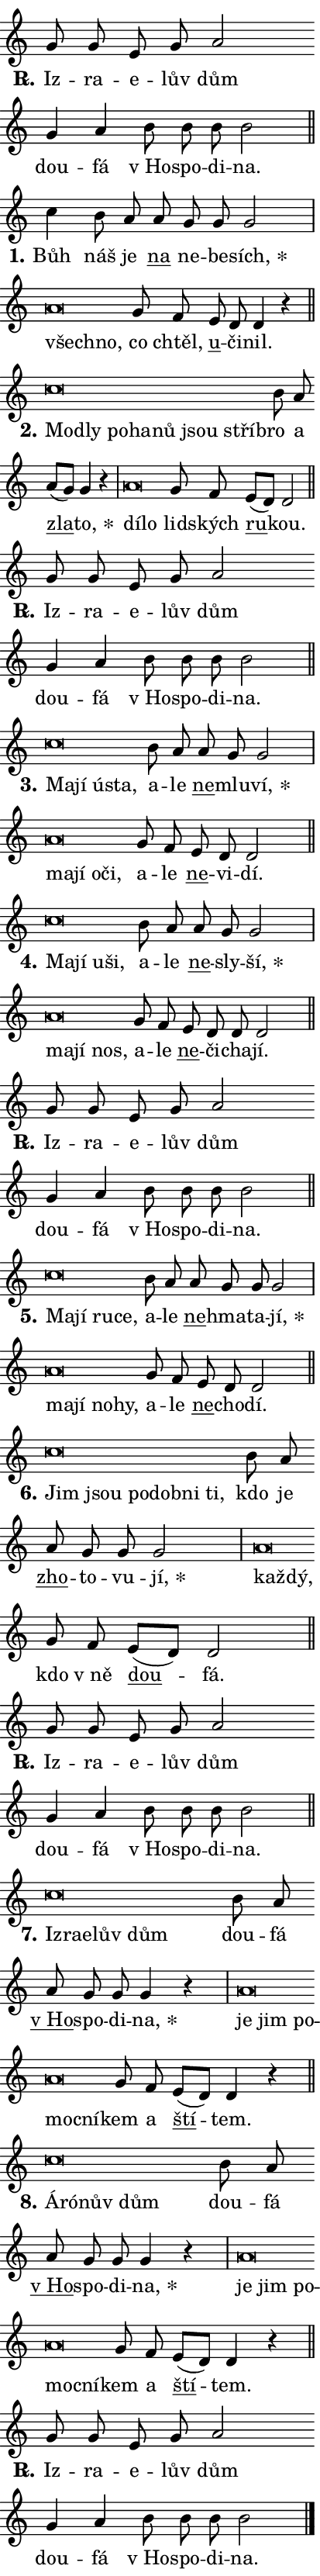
\version "2.24.0"
\header { tagline = "" }
\paper {
  indent = 0\cm
  top-margin = 0\cm
  right-margin = 0.13\cm % to fit lyric hyphens
  bottom-margin = 0\cm
  left-margin = 0\cm
  paper-width = 7\cm
  page-breaking = #ly:one-page-breaking
  system-system-spacing.basic-distance = #11
  score-system-spacing.basic-distance = #11
  ragged-last = ##f
}


%% Author: Thomas Morley
%% https://lists.gnu.org/archive/html/lilypond-user/2020-05/msg00002.html
#(define (line-position grob)
"Returns position of @var[grob} in current system:
   @code{'start}, if at first time-step
   @code{'end}, if at last time-step
   @code{'middle} otherwise
"
  (let* ((col (ly:item-get-column grob))
         (ln (ly:grob-object col 'left-neighbor))
         (rn (ly:grob-object col 'right-neighbor))
         (col-to-check-left (if (ly:grob? ln) ln col))
         (col-to-check-right (if (ly:grob? rn) rn col))
         (break-dir-left
           (and
             (ly:grob-property col-to-check-left 'non-musical #f)
             (ly:item-break-dir col-to-check-left)))
         (break-dir-right
           (and
             (ly:grob-property col-to-check-right 'non-musical #f)
             (ly:item-break-dir col-to-check-right))))
        (cond ((eqv? 1 break-dir-left) 'start)
              ((eqv? -1 break-dir-right) 'end)
              (else 'middle))))

#(define (tranparent-at-line-position vctor)
  (lambda (grob)
  "Relying on @code{line-position} select the relevant enry from @var{vctor}.
Used to determine transparency,"
    (case (line-position grob)
      ((end) (not (vector-ref vctor 0)))
      ((middle) (not (vector-ref vctor 1)))
      ((start) (not (vector-ref vctor 2))))))

noteHeadBreakVisibility =
#(define-music-function (break-visibility)(vector?)
"Makes @code{NoteHead}s transparent relying on @var{break-visibility}"
#{
  \override NoteHead.transparent =
    #(tranparent-at-line-position break-visibility)
#})

#(define delete-ledgers-for-transparent-note-heads
  (lambda (grob)
    "Reads whether a @code{NoteHead} is transparent.
If so this @code{NoteHead} is removed from @code{'note-heads} from
@var{grob}, which is supposed to be @code{LedgerLineSpanner}.
As a result ledgers are not printed for this @code{NoteHead}"
    (let* ((nhds-array (ly:grob-object grob 'note-heads))
           (nhds-list
             (if (ly:grob-array? nhds-array)
                 (ly:grob-array->list nhds-array)
                 '()))
           ;; Relies on the transparent-property being done before
           ;; Staff.LedgerLineSpanner.after-line-breaking is executed.
           ;; This is fragile ...
           (to-keep
             (remove
               (lambda (nhd)
                 (ly:grob-property nhd 'transparent #f))
               nhds-list)))
      ;; TODO find a better method to iterate over grob-arrays, similiar
      ;; to filter/remove etc for lists
      ;; For now rebuilt from scratch
      (set! (ly:grob-object grob 'note-heads)  '())
      (for-each
        (lambda (nhd)
          (ly:pointer-group-interface::add-grob grob 'note-heads nhd))
        to-keep))))

squashNotes = {
  \override NoteHead.X-extent = #'(-0.2 . 0.2)
  \override NoteHead.Y-extent = #'(-0.75 . 0)
  \override NoteHead.stencil =
    #(lambda (grob)
       (let ((pos (ly:grob-property grob 'staff-position)))
         (begin
           (if (< pos -7) (display "ERROR: Lower brevis then expected\n") (display ""))
           (if (<= pos -6) ly:text-interface::print ly:note-head::print))))
}
unSquashNotes = {
  \revert NoteHead.X-extent
  \revert NoteHead.Y-extent
  \revert NoteHead.stencil
}

hideNotes = \noteHeadBreakVisibility #begin-of-line-visible
unHideNotes = \noteHeadBreakVisibility #all-visible

% work-around for resetting accidentals
% https://lilypond.org/doc/v2.23/Documentation/notation/displaying-rhythms#unmetered-music
cadenzaMeasure = {
  \cadenzaOff
  \partial 1024 s1024
  \cadenzaOn
}

#(define-markup-command (accent layout props text) (markup?)
  "Underline accented syllable"
  (interpret-markup layout props
    #{\markup \override #'(offset . 4.3) \underline { #text }#}))

responsum = \markup \concat {
  "R" \hspace #-1.05 \path #0.1 #'((moveto 0 0.07) (lineto 0.9 0.8)) \hspace #0.05 "."
}

spaceSize = #0.6828661417322834 % exact space size for TeX Gyre Schola

\layout {
  \context {
    \Staff
    \remove "Time_signature_engraver"
    \override LedgerLineSpanner.after-line-breaking = #delete-ledgers-for-transparent-note-heads
  }
  \context {
    \Lyrics {
      \override LyricSpace.minimum-distance = \spaceSize
      \override LyricText.font-name = #"TeX Gyre Schola"
      \override LyricText.font-size = 1
      \override StanzaNumber.font-name = #"TeX Gyre Schola Bold"
      \override StanzaNumber.font-size = 1
    }
  }
  \context {
    \Score 
    \override NoteHead.text =
      #(lambda (grob) 
        (let ((pos (ly:grob-property grob 'staff-position)))
          #{\markup {
            \combine
              \halign #-0.55 \raise #(if (= pos -6) 0 0.5) \override #'(thickness . 2) \draw-line #'(3.2 . 0)
              \musicglyph "noteheads.sM1"
          }#}))
  }
}

% magnetic-lyrics.ily
%
%   written by
%     Jean Abou Samra <jean@abou-samra.fr>
%     Werner Lemberg <wl@gnu.org>
%
%   adapted by
%     Jiri Hon <jiri.hon@gmail.com>
%
% Version 2022-Apr-15

% https://www.mail-archive.com/lilypond-user@gnu.org/msg149350.html

#(define (Left_hyphen_pointer_engraver context)
   "Collect syllable-hyphen-syllable occurrences in lyrics and store
them in properties.  This engraver only looks to the left.  For
example, if the lyrics input is @code{foo -- bar}, it does the
following.

@itemize @bullet
@item
Set the @code{text} property of the @code{LyricHyphen} grob between
@q{foo} and @q{bar} to @code{foo}.

@item
Set the @code{left-hyphen} property of the @code{LyricText} grob with
text @q{foo} to the @code{LyricHyphen} grob between @q{foo} and
@q{bar}.
@end itemize

Use this auxiliary engraver in combination with the
@code{lyric-@/text::@/apply-@/magnetic-@/offset!} hook."
   (let ((hyphen #f)
         (text #f))
     (make-engraver
      (acknowledgers
       ((lyric-syllable-interface engraver grob source-engraver)
        (set! text grob)))
      (end-acknowledgers
       ((lyric-hyphen-interface engraver grob source-engraver)
        ;(when (not (grob::has-interface grob 'lyric-space-interface))
          (set! hyphen grob)));)
      ((stop-translation-timestep engraver)
       (when (and text hyphen)
         (ly:grob-set-object! text 'left-hyphen hyphen))
       (set! text #f)
       (set! hyphen #f)))))

#(define (lyric-text::apply-magnetic-offset! grob)
   "If the space between two syllables is less than the value in
property @code{LyricText@/.details@/.squash-threshold}, move the right
syllable to the left so that it gets concatenated with the left
syllable.

Use this function as a hook for
@code{LyricText@/.after-@/line-@/breaking} if the
@code{Left_@/hyphen_@/pointer_@/engraver} is active."
   (let ((hyphen (ly:grob-object grob 'left-hyphen #f)))
     (when hyphen
       (let ((left-text (ly:spanner-bound hyphen LEFT)))
         (when (grob::has-interface left-text 'lyric-syllable-interface)
           (let* ((common (ly:grob-common-refpoint grob left-text X))
                  (this-x-ext (ly:grob-extent grob common X))
                  (left-x-ext
                   (begin
                     ;; Trigger magnetism for left-text.
                     (ly:grob-property left-text 'after-line-breaking)
                     (ly:grob-extent left-text common X)))
                  ;; `delta` is the gap width between two syllables.
                  (delta (- (interval-start this-x-ext)
                            (interval-end left-x-ext)))
                  (details (ly:grob-property grob 'details))
                  (threshold (assoc-get 'squash-threshold details 0.2)))
             (when (< delta threshold)
               (let* (;; We have to manipulate the input text so that
                      ;; ligatures crossing syllable boundaries are not
                      ;; disabled.  For languages based on the Latin
                      ;; script this is essentially a beautification.
                      ;; However, for non-Western scripts it can be a
                      ;; necessity.
                      (lt (ly:grob-property left-text 'text))
                      (rt (ly:grob-property grob 'text))
                      (is-space (grob::has-interface hyphen 'lyric-space-interface))
                      (space (if is-space " " ""))
                      (extra-delta (if is-space spaceSize 0))
                      ;; Append new syllable.
                      (ltrt-space (if (and (string? lt) (string? rt))
                                (string-append lt space rt)
                                (make-concat-markup (list lt space rt))))
                      ;; Right-align `ltrt` to the right side.
                      (ltrt-space-markup (grob-interpret-markup
                               grob
                               (make-translate-markup
                                (cons (interval-length this-x-ext) 0)
                                (make-right-align-markup ltrt-space)))))
                 (begin
                   ;; Don't print `left-text`.
                   (ly:grob-set-property! left-text 'stencil #f)
                   ;; Set text and stencil (which holds all collected
                   ;; syllables so far) and shift it to the left.
                   (ly:grob-set-property! grob 'text ltrt-space)
                   (ly:grob-set-property! grob 'stencil ltrt-space-markup)
                   (ly:grob-translate-axis! grob (- (- delta extra-delta)) X))))))))))


#(define (lyric-hyphen::displace-bounds-first grob)
   ;; Make very sure this callback isn't triggered too early.
   (let ((left (ly:spanner-bound grob LEFT))
         (right (ly:spanner-bound grob RIGHT)))
     (ly:grob-property left 'after-line-breaking)
     (ly:grob-property right 'after-line-breaking)
     (ly:lyric-hyphen::print grob)))

squashThreshold = #0.4

\layout {
  \context {
    \Lyrics
    \consists #Left_hyphen_pointer_engraver
    \override LyricText.after-line-breaking =
      #lyric-text::apply-magnetic-offset!
    \override LyricHyphen.stencil = #lyric-hyphen::displace-bounds-first
    \override LyricText.details.squash-threshold = \squashThreshold
    \override LyricHyphen.minimum-distance = 0
    \override LyricHyphen.minimum-length = \squashThreshold
  }
}

squashText = \override LyricText.details.squash-threshold = 9999
unSquashText = \override LyricText.details.squash-threshold = \squashThreshold

leftText = \override LyricText.self-alignment-X = #LEFT
unLeftText = \revert LyricText.self-alignment-X

starOffset = #(lambda (grob) 
                (let ((x_offset (ly:self-alignment-interface::aligned-on-x-parent grob)))
                  (if (= x_offset 0) 0 (+ x_offset 1.2))))

star = #(define-music-function (syllable)(string?)
"Append star separator at the end of a syllable"
#{
  \once \override LyricText.X-offset = #starOffset
  \lyricmode { \markup {
    #syllable
    \override #'((font-name . "TeX Gyre Schola Bold")) \hspace #0.2 \lower #0.65 \larger "*"
  } }
#})

starAccent = #(define-music-function (syllable)(string?)
"Append star separator at the end of a syllable and make accent"
#{
  \once \override LyricText.X-offset = #starOffset
  \lyricmode { \markup {
    \accent #syllable
    \override #'((font-name . "TeX Gyre Schola Bold")) \hspace #0.2 \lower #0.65 \larger "*"
  } }
#})

breath = #(define-music-function (syllable)(string?)
"Append breathing indicator at the end of a syllable"
#{
  \lyricmode { \markup { #syllable "+" } }
#})

optionalBreath = #(define-music-function (syllable)(string?)
"Append optional breathing indicator at the end of a syllable"
#{
  \lyricmode { \markup { #syllable "(+)" } }
#})


\score {
    <<
        \new Voice = "melody" { \cadenzaOn \key c \major \relative { g'8 g e g a2 \bar "" g4 a \bar "" b8 b b b2 \cadenzaMeasure \bar "||" \break } }
        \new Lyrics \lyricsto "melody" { \lyricmode { \set stanza = \responsum
Iz -- ra -- e -- lův dům dou -- fá "v Ho" -- spo -- di -- na. } }
    >>
    \layout {}
}

\score {
    <<
        \new Voice = "melody" { \cadenzaOn \key c \major \relative { c''4 b8 a \bar "" a g g g2 \cadenzaMeasure \bar "|" \squashNotes a\breve*1/16 \hideNotes \breve*1/16 \bar "" \unHideNotes \unSquashNotes g8 f \bar "" e d d4 r \cadenzaMeasure \bar "||" \break } }
        \new Lyrics \lyricsto "melody" { \lyricmode { \set stanza = "1."
Bůh náš je \markup \accent na ne -- be -- \star sích, \leftText všech -- \squashText no, \unLeftText \unSquashText co chtěl, \markup \accent u -- či -- nil. } }
    >>
    \layout {}
}

\score {
    <<
        \new Voice = "melody" { \cadenzaOn \key c \major \relative { \squashNotes c''\breve*1/16 \hideNotes \breve*1/16 \bar "" \breve*1/16 \bar "" \breve*1/16 \bar "" \breve*1/16 \bar "" \breve*1/16 \breve*1/16 \bar "" \unHideNotes \unSquashNotes b8 a \bar "" a[( g)] g4 r \cadenzaMeasure \bar "|" \squashNotes a\breve*1/16 \hideNotes \breve*1/16 \bar "" \unHideNotes \unSquashNotes g8 f \bar "" e[( d)] d2 \cadenzaMeasure \bar "||" \break } }
        \new Lyrics \lyricsto "melody" { \lyricmode { \set stanza = "2."
\leftText Mo -- \squashText dly po -- ha -- nů jsou stříb -- \unLeftText \unSquashText ro a \markup \accent zla -- \star to, \leftText dí -- \squashText lo \unLeftText \unSquashText lid -- ských \markup \accent ru -- kou. } }
    >>
    \layout {}
}

\score {
    <<
        \new Voice = "melody" { \cadenzaOn \key c \major \relative { g'8 g e g a2 \bar "" g4 a \bar "" b8 b b b2 \cadenzaMeasure \bar "||" \break } }
        \new Lyrics \lyricsto "melody" { \lyricmode { \set stanza = \responsum
Iz -- ra -- e -- lův dům dou -- fá "v Ho" -- spo -- di -- na. } }
    >>
    \layout {}
}

\score {
    <<
        \new Voice = "melody" { \cadenzaOn \key c \major \relative { \squashNotes c''\breve*1/16 \hideNotes \breve*1/16 \bar "" \breve*1/16 \breve*1/16 \bar "" \unHideNotes \unSquashNotes b8 a \bar "" a g g2 \cadenzaMeasure \bar "|" \squashNotes a\breve*1/16 \hideNotes \breve*1/16 \bar "" \breve*1/16 \breve*1/16 \bar "" \unHideNotes \unSquashNotes g8 f \bar "" e d d2 \cadenzaMeasure \bar "||" \break } }
        \new Lyrics \lyricsto "melody" { \lyricmode { \set stanza = "3."
\leftText Ma -- \squashText jí ú -- sta, \unLeftText \unSquashText a -- le \markup \accent ne -- mlu -- \star ví, \leftText ma -- \squashText jí o -- či, \unLeftText \unSquashText a -- le \markup \accent ne -- vi -- dí. } }
    >>
    \layout {}
}

\score {
    <<
        \new Voice = "melody" { \cadenzaOn \key c \major \relative { \squashNotes c''\breve*1/16 \hideNotes \breve*1/16 \bar "" \breve*1/16 \breve*1/16 \bar "" \unHideNotes \unSquashNotes b8 a \bar "" a g g2 \cadenzaMeasure \bar "|" \squashNotes a\breve*1/16 \hideNotes \breve*1/16 \breve*1/16 \bar "" \unHideNotes \unSquashNotes g8 f \bar "" e d d d2 \cadenzaMeasure \bar "||" \break } }
        \new Lyrics \lyricsto "melody" { \lyricmode { \set stanza = "4."
\leftText Ma -- \squashText jí u -- ši, \unLeftText \unSquashText a -- le \markup \accent ne -- sly -- \star ší, \leftText ma -- \squashText jí nos, \unLeftText \unSquashText a -- le \markup \accent ne -- či -- cha -- jí. } }
    >>
    \layout {}
}

\score {
    <<
        \new Voice = "melody" { \cadenzaOn \key c \major \relative { g'8 g e g a2 \bar "" g4 a \bar "" b8 b b b2 \cadenzaMeasure \bar "||" \break } }
        \new Lyrics \lyricsto "melody" { \lyricmode { \set stanza = \responsum
Iz -- ra -- e -- lův dům dou -- fá "v Ho" -- spo -- di -- na. } }
    >>
    \layout {}
}

\score {
    <<
        \new Voice = "melody" { \cadenzaOn \key c \major \relative { \squashNotes c''\breve*1/16 \hideNotes \breve*1/16 \bar "" \breve*1/16 \breve*1/16 \bar "" \unHideNotes \unSquashNotes b8 a \bar "" a g g g2 \cadenzaMeasure \bar "|" \squashNotes a\breve*1/16 \hideNotes \breve*1/16 \bar "" \breve*1/16 \breve*1/16 \bar "" \unHideNotes \unSquashNotes g8 f \bar "" e d d2 \cadenzaMeasure \bar "||" \break } }
        \new Lyrics \lyricsto "melody" { \lyricmode { \set stanza = "5."
\leftText Ma -- \squashText jí ru -- ce, \unLeftText \unSquashText a -- le \markup \accent ne -- hma -- ta -- \star jí, \leftText ma -- \squashText jí no -- hy, \unLeftText \unSquashText a -- le \markup \accent ne -- cho -- dí. } }
    >>
    \layout {}
}

\score {
    <<
        \new Voice = "melody" { \cadenzaOn \key c \major \relative { \squashNotes c''\breve*1/16 \hideNotes \breve*1/16 \bar "" \breve*1/16 \bar "" \breve*1/16 \bar "" \breve*1/16 \breve*1/16 \bar "" \unHideNotes \unSquashNotes b8 a \bar "" a g g g2 \cadenzaMeasure \bar "|" \squashNotes a\breve*1/16 \hideNotes \breve*1/16 \bar "" \unHideNotes \unSquashNotes g8 f \bar "" e[( d)] d2 \cadenzaMeasure \bar "||" \break } }
        \new Lyrics \lyricsto "melody" { \lyricmode { \set stanza = "6."
\leftText Jim \squashText jsou po -- dob -- ni ti, \unLeftText \unSquashText kdo je \markup \accent zho -- to -- vu -- \star jí, \leftText kaž -- \squashText dý, \unLeftText \unSquashText kdo "v ně" \markup \accent dou -- fá. } }
    >>
    \layout {}
}

\score {
    <<
        \new Voice = "melody" { \cadenzaOn \key c \major \relative { g'8 g e g a2 \bar "" g4 a \bar "" b8 b b b2 \cadenzaMeasure \bar "||" \break } }
        \new Lyrics \lyricsto "melody" { \lyricmode { \set stanza = \responsum
Iz -- ra -- e -- lův dům dou -- fá "v Ho" -- spo -- di -- na. } }
    >>
    \layout {}
}

\score {
    <<
        \new Voice = "melody" { \cadenzaOn \key c \major \relative { \squashNotes c''\breve*1/16 \hideNotes \breve*1/16 \bar "" \breve*1/16 \bar "" \breve*1/16 \breve*1/16 \bar "" \unHideNotes \unSquashNotes b8 a \bar "" a g g g4 r \cadenzaMeasure \bar "|" \squashNotes a\breve*1/16 \hideNotes \breve*1/16 \bar "" \breve*1/16 \bar "" \breve*1/16 \breve*1/16 \bar "" \unHideNotes \unSquashNotes g8 f \bar "" e[( d)] d4 r \cadenzaMeasure \bar "||" \break } }
        \new Lyrics \lyricsto "melody" { \lyricmode { \set stanza = "7."
\leftText Iz -- \squashText ra -- e -- lův dům \unLeftText \unSquashText dou -- fá \markup \accent "v Ho" -- spo -- di -- \star na, \leftText je \squashText jim po -- moc -- ní -- \unLeftText \unSquashText kem a \markup \accent ští -- tem. } }
    >>
    \layout {}
}

\score {
    <<
        \new Voice = "melody" { \cadenzaOn \key c \major \relative { \squashNotes c''\breve*1/16 \hideNotes \breve*1/16 \bar "" \breve*1/16 \breve*1/16 \bar "" \unHideNotes \unSquashNotes b8 a \bar "" a g g g4 r \cadenzaMeasure \bar "|" \squashNotes a\breve*1/16 \hideNotes \breve*1/16 \bar "" \breve*1/16 \bar "" \breve*1/16 \breve*1/16 \bar "" \unHideNotes \unSquashNotes g8 f \bar "" e[( d)] d4 r \cadenzaMeasure \bar "||" \break } }
        \new Lyrics \lyricsto "melody" { \lyricmode { \set stanza = "8."
\leftText Á -- \squashText ró -- nův dům \unLeftText \unSquashText dou -- fá \markup \accent "v Ho" -- spo -- di -- \star na, \leftText je \squashText jim po -- moc -- ní -- \unLeftText \unSquashText kem a \markup \accent ští -- tem. } }
    >>
    \layout {}
}

\score {
    <<
        \new Voice = "melody" { \cadenzaOn \key c \major \relative { g'8 g e g a2 \bar "" g4 a \bar "" b8 b b b2 \cadenzaMeasure \bar "||" \break } \bar "|." }
        \new Lyrics \lyricsto "melody" { \lyricmode { \set stanza = \responsum
Iz -- ra -- e -- lův dům dou -- fá "v Ho" -- spo -- di -- na. } }
    >>
    \layout {}
}
